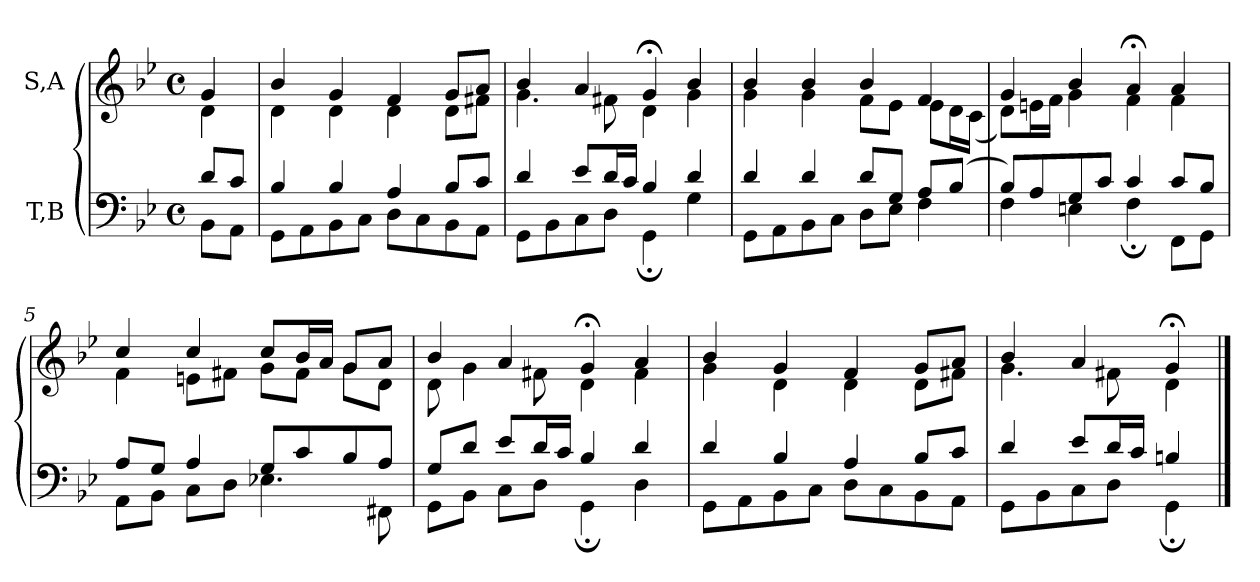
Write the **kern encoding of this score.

**kern	**kern
*part2	*part1
*staff2	*staff1
*I"T,B	*I"S,A
*clefF4	*clefG2
*k[b-e-]	*k[b-e-]
*M4/4	*M4/4
*met(c)	*met(c)
=	=
*^	*^
8dL	8BB-L	4g	4d
8cJ	8AAJ	.	.
=1	=1	=1	=1
4B-	8GGL	4b-	4d
.	8AA	.	.
4B-	8BB-	4g	4d
.	8CJ	.	.
4A	8DL	4f	4d
.	8C	.	.
8B-L	8BB-	8gL	8dL
8cJ	8AAJ	8aJ	8f#XJ
=2	=2	=2	=2
4d	8GGL	4b-	4.g
.	8BB-	.	.
8e-L	8C	4a	.
16dL	8DJ	.	8f#X
16cJJ	.	.	.
4B-	4GG;	4g;<	4d
4d	4G	4b-	4g
=3	=3	=3	=3
4d	8GGL	4b-	4g
.	8AA	.	.
4d	8BB-	4b-	4g
.	8CJ	.	.
8dL	8DL	4b-	8fL
8GJ	8E-J	.	8e-J
8AL	4F	4f	8e-L
(>8B-J	.	.	16dL
.	.	.	(<16cJJ
=4	=4	=4	=4
8B-L)	4F	4g	8dL)
8A	.	.	16enL
.	.	.	16fJJ
8G	4En	4b-	4g
8cJ	.	.	.
4c	4F;	4a;<	4f
8cL	8FFL	4a	4f
8B-J	8GGJ	.	.
=5	=5	=5	=5
8AL	8AAL	4cc	4f
8GJ	8BB-J	.	.
4A	8CL	4cc	8enL
.	8DJ	.	8f#XJ
8GL	4.E-X	8ccL	8gL
8c	.	16b-L	8f#J
.	.	16aJJ	.
8B-	.	8gL	8gL
8AJ	8FF#X	8aJ	8dJ
=6	=6	=6	=6
8GL	8GGL	4b-	8d
8dJ	8BB-J	.	4g
8e-L	8CL	4a	.
16dL	8DJ	.	8f#X
16cJJ	.	.	.
4B-	4GG;	4g;<	4d
4d	4D	4a	4f#
=7	=7	=7	=7
4d	8GGL	4b-	4g
.	8AA	.	.
4B-	8BB-	4g	4d
.	8CJ	.	.
4A	8DL	4f	4d
.	8C	.	.
8B-L	8BB-	8gL	8dL
8cJ	8AAJ	8aJ	8f#XJ
=8	=8	=8	=8
4d	8GGL	4b-	4.g
.	8BB-	.	.
8e-L	8C	4a	.
16dL	8DJ	.	8f#X
16cJJ	.	.	.
4Bn	4GG;	4g;<	4d
*v	*v	*	*
*	*v	*v
==	==
*-	*-
